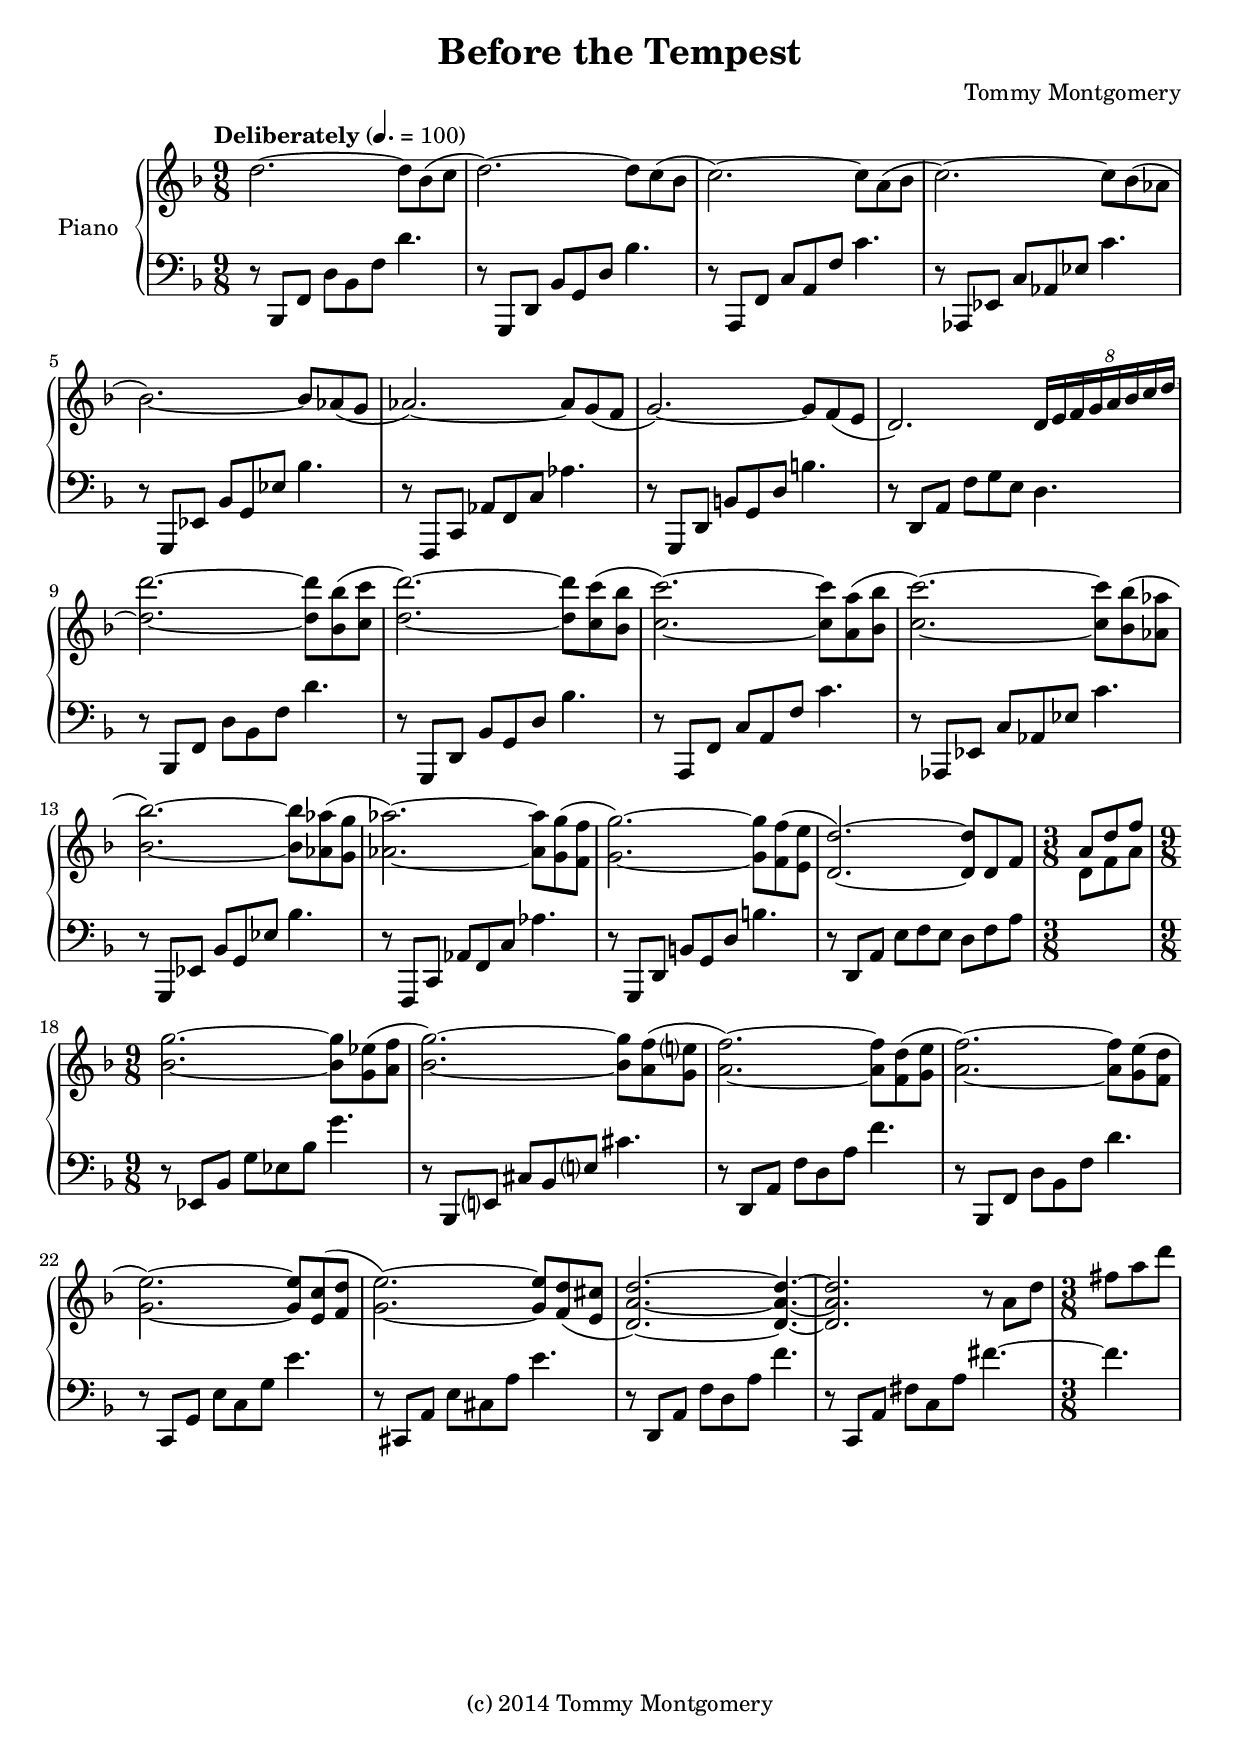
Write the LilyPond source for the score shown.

\version "2.18.0"
\language "english"

\header {
  title = "Before the Tempest"
  composer = "Tommy Montgomery"
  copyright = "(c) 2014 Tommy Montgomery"
}

global = {
  \key d \minor
  \time 9/8
  \set Staff.printKeyCancellation = ##f
  \numericTimeSignature
  \override TupletBracket #'bracket-visibility = #'if-no-beam
  \set Score.connectArpeggios = ##t
}

firstThemeR = \relative c'' {
  \tempo "Deliberately" 4. = 100
  d2.   ~ d8  bf( c  | d2.)  ~ d8  c(  bf |
  c2.)  ~ c8  a(  bf | c2.)  ~ c8  bf( af |
  bf2.) ~ bf8 af( g  | af2.) ~ af8 g(  f  |
  g2.)  ~ g8  f(  e  | d2.)  \times 6/8 { d16 e f g a bf c d ~ } |
  
  <d d'>2.    ~ q8 <bf bf'>( <c c'>   | <d d'>2.)   ~ q8 <c c'>(   <bf bf'> |
  <c c'>2.)   ~ q8 <a a'>(   <bf bf'> | <c c'>2.)   ~ q8 <bf bf'>( <af af'> |
  <bf bf'>2.) ~ q8 <af af'>( <g g'>   | <af af'>2.) ~ q8 <g g'>(   <f f'>   | 
  <g g'>2.)   ~ q8 <f f'>(   <e e'>   | <d d'>2.)   ~ q8 d         f        |
  
  \time 3/8 \override Stem #'direction = #UP a d f \revert Stem #'direction |
}

firstThemeL = \relative c, {
  r8 bf  f'  d'  bf f'  d'4.  | r8 g,,, d'  bf' g  d'  bf'4. |
  r8 a,, f'  c'  a  f'  c'4.  | r8 af,, ef' c'  af ef' c'4.  |
  r8 g,, ef' bf' g  ef' bf'4. | r8 f,,  c'  af' f  c'  af'4. |
  r8 g,, d'  b'  g  d'  b'4.  | r8 d,,  a'  f'  g  e   d4.   |
  
  r8 bf, f'  d'  bf f'  d'4.  | r8 g,,, d'  bf' g  d'  bf'4.     |
  r8 a,, f'  c'  a  f'  c'4.  | r8 af,, ef' c'  af ef' c'4.      |
  r8 g,, ef' bf' g  ef' bf'4. | r8 f,,  c'  af' f  c'  af'4.     |
  r8 g,, d'  b'  g  d'  b'4.  | r8 d,,  a'  e'  f  e   d     f a |
  
  \time 3/8 \change Staff = "right" \override Stem #'direction = #DOWN  d f a 
  \revert Stem #'direction \change Staff = "left" |
}

secondThemeR = \relative c''' {
  \time 9/8
  <bf, g'>2. ~ q8 <g ef'>( <a f'> | <bf g'>2.) ~ q8 <a f'>( <g e'?> | 
  <a f'>2.) ~ q8 <f d'>( <g e'> | <a f'>2.) ~ q8 <g e'>( <f d'> |
  <g e'>2.) ~ q8 <e c'>( <f d'> | <g e'>2.) ~ q8 <f d'>( <e cs'> |
  <d a' d>2.) ~ q4. ~ | q2. r8 a' d |
  \time 3/8 fs a d |
}

secondThemeL = \relative c, {
  \time 9/8
  r8 ef bf' g' ef bf' g'4. | r8 bf,,, e? cs' bf e? cs'4. |
  r8 d,, a' f' d a' f'4. | r8 bf,,, f' d' bf f' d'4. |
  r8 c,, g' e' c g' e'4. | r8 cs,, a' e' cs a' e'4. |
  r8 d,, a' f' d a' f'4. | r8 c,, a' fs' c a' fs'4. ~ |
  \time 3/8 fs4. |
}

\score {
  \new PianoStaff \with {
    instrumentName = "Piano"
  } <<
    \new Staff = "right" \with {
      midiInstrument = "acoustic grand"
    } {
      \clef treble
      \global
      
      \firstThemeR
      \secondThemeR
    }
    \new Staff = "left" \with {
      midiInstrument = "acoustic grand"
    } { 
      \clef bass
      \global
      
      \firstThemeL
      \secondThemeL
    }
  >>
  \layout { }
  \midi {}
}